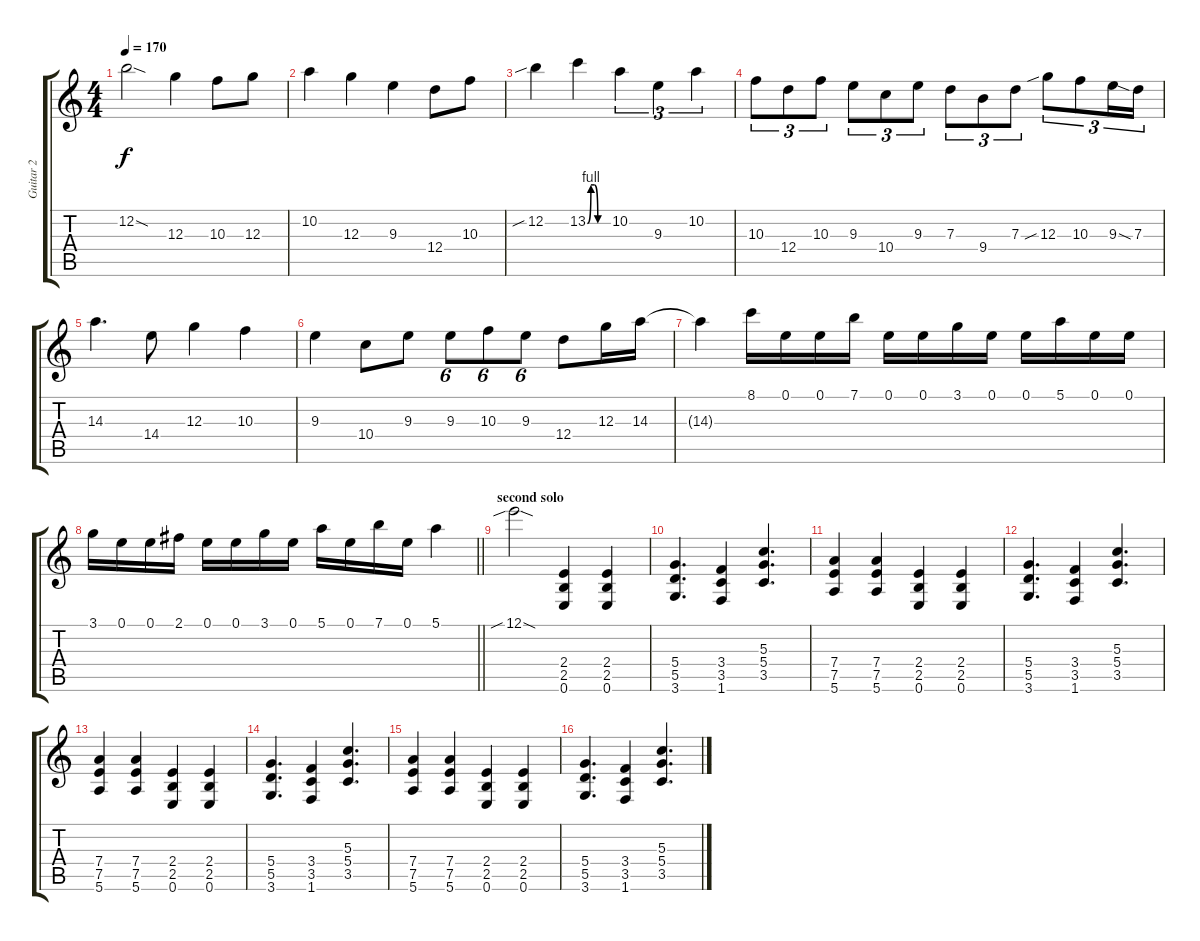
\track ("Guitar 2" "Guitar 2") {instrument overdrivenguitar}
\staff {score tabs}
\tuning (E4 B3 G3 D3 A2 E2) {hide}
\ts (4 4)
\tempo 170
\clef g2
\ks c
12.2{sod}.2{dy f} 12.3.4 10.3.8 12.3.8 |
10.2.4 12.3.4 9.3.4 12.4.8 10.3.8 |
12.2{sib}.4 13.2{be (custom 0 0 10 4 20 4 30 0 60 0)}.4 10.2.4{tu (3 2)} 9.3.4{tu (3 2)} 10.2.4{tu (3 2)} |
10.3.8{tu (3 2)} 12.4.8{tu (3 2)} 10.3.8{tu (3 2)} 9.3.8{tu (3 2)} 10.4.8{tu (3 2)} 9.3.8{tu (3 2)} 7.3.8{tu (3 2)} 9.4.8{tu (3 2)} 7.3.8{tu (3 2)} 12.3{sib}.8{tu (3 2)} 10.3.8{tu (3 2)} 9.3.16{tu (3 2)} 7.3{sia}.16{tu (3 2)} |
14.3.4{d} 14.4.8 12.3.4 10.3.4 |
9.3.4 10.4.8 9.3.8 9.3.8{tu (6 4)} 10.3.8{tu (6 4)} 9.3.8{tu (6 4)} 12.4.8 12.3.16 14.3.16 |
14.3{t}.4 8.1.16 0.1.16 0.1.16 7.1.16 0.1.16 0.1.16 3.1.16 0.1.16 0.1.16 5.1.16 0.1.16 0.1.16 |
\barLineRight lightlight
3.1.16 0.1.16 0.1.16 2.1.16 0.1.16 0.1.16 3.1.16 0.1.16 5.1.16 0.1.16 7.1.16 0.1.16 5.1.4 |
\section ("" "second solo")
12.1{sib sod}.2 (2.4 2.5 0.6).4 (2.4 2.5 0.6).4 |
(5.4 5.5 3.6).4{d} (3.4 3.5 1.6).4 (5.3 5.4 3.5).4{d} |
(7.4 7.5 5.6).4 (7.4 7.5 5.6).4 (2.4 2.5 0.6).4 (2.4 2.5 0.6).4 |
(5.4 5.5 3.6).4{d} (3.4 3.5 1.6).4 (5.3 5.4 3.5).4{d} |
(7.4 7.5 5.6).4 (7.4 7.5 5.6).4 (2.4 2.5 0.6).4 (2.4 2.5 0.6).4 |
(5.4 5.5 3.6).4{d} (3.4 3.5 1.6).4 (5.3 5.4 3.5).4{d} |
(7.4 7.5 5.6).4 (7.4 7.5 5.6).4 (2.4 2.5 0.6).4 (2.4 2.5 0.6).4 |
(5.4 5.5 3.6).4{d} (3.4 3.5 1.6).4 (5.3 5.4 3.5).4{d}
